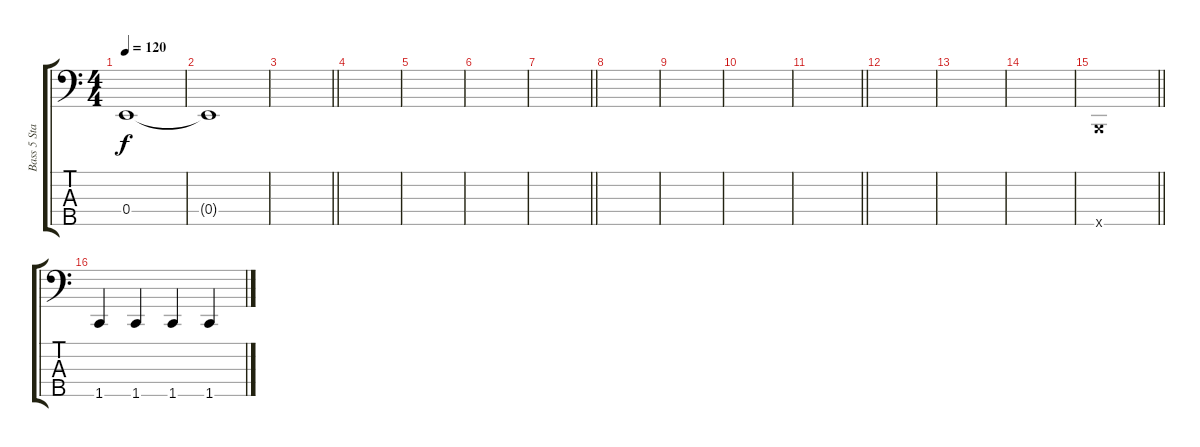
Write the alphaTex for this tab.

\track ("Bass 5 Standard" "Bass 5 Sta") {instrument electricbassfinger}
\staff {score tabs}
\tuning (G2 D2 A1 E1 B0) {hide}
\ts (4 4)
\tempo 120
\clef f4
\ks c
0.4{t}.1{dy f} |
0.4{t}.1 |
\barLineRight lightlight
|
|
|
|
\barLineRight lightlight
|
|
|
|
\barLineRight lightlight
|
|
|
|
\barLineRight lightlight
0.5{x}.1{volume 16} |
\section ("" "")
1.5.4 1.5.4 1.5.4 1.5.4
